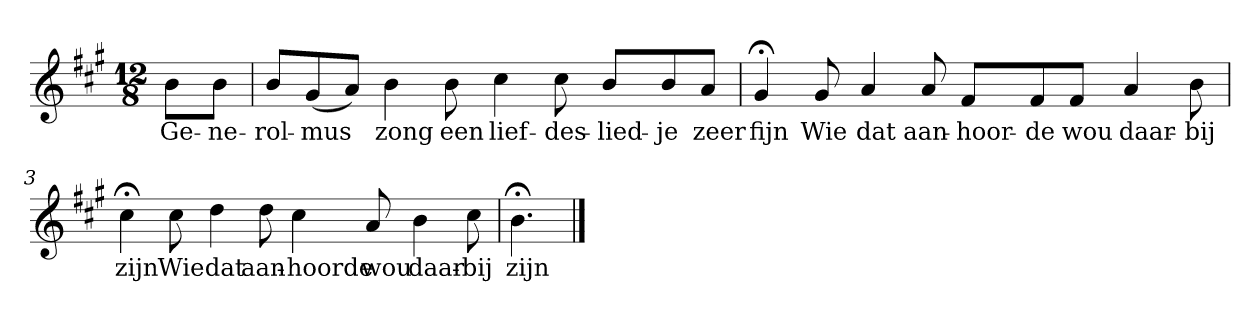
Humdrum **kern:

**kern	**text
*part1	*part1
*staff1	*staff1
*k[f#c#g#]	*
*B:dor	*
*M12/8	*
*MM120	*
=	=
8bL	Ge-
8bJ	-ne-
=1	=1
8bL	-rol-
(8g#	-mus
8aJ)	.
4b	zong
8b	een
4cc#	lief-
8cc#	-des-
8bL	-lied-
8b	-je
8aJ	zeer
=2	=2
4g#;<	fijn
8g#	Wie
4a	dat
8a	aan-
8f#L	-hoor-
8f#	-de
8f#J	wou
4a	daar-
8b	-bij
=3	=3
4cc#;<	zijn
8cc#	Wie
4dd	dat
8dd	aan-
4cc#	-hoorde
8a	wou
4b	daar-
8cc#	-bij
=4	=4
4.b;<	zijn
==	==
*-	*-
